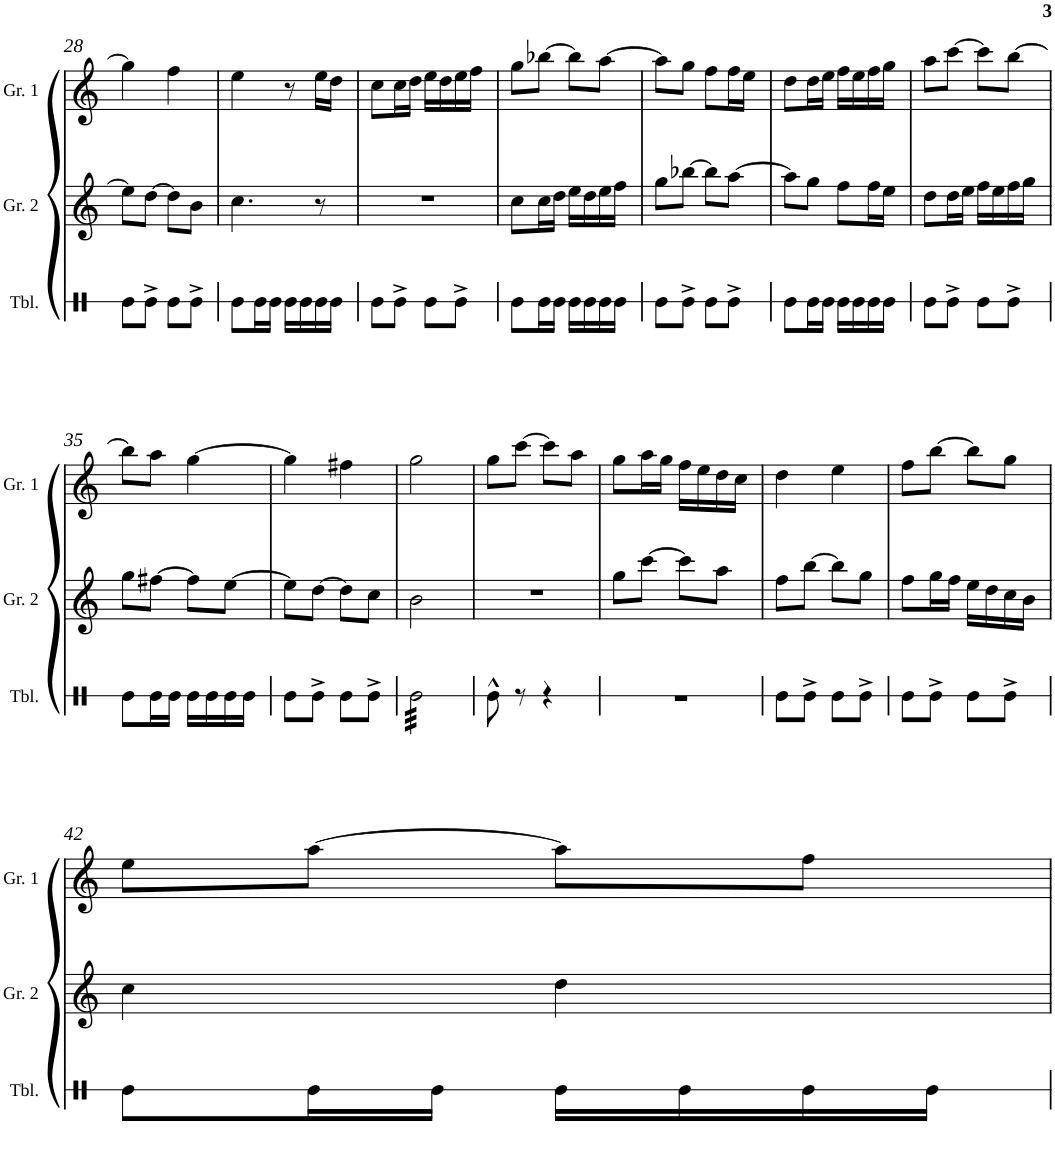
**kern	**kern	**kern
*part3	*part2	*part1
*staff3	*staff2	*staff1
*I"Timbal	*I"Gralla 2	*I"Gralla 1
*I'Tbl.	*I'Gr. 2	*I'Gr. 1
!!LO:PB:g=z
*clefX	*clefG2	*clefG2
*k[]	*k[]	*k[]
*M2/4	*M2/4	*M2/4
=28	=28	=28
8Re\L	8ee\L]	4gg\]
8Re^\J	[8dd\J	.
8Re\L	8dd\L]	4ff\
8Re^\J	8b\J	.
=29	=29	=29
8Re\L	4.cc\	4ee\
16Re\L	.	.
16Re\JJ	.	.
16Re\LL	.	8r
16Re\	.	.
16Re\	8r	16ee\LL
16Re\JJ	.	16dd\JJ
=30	=30	=30
8Re\L	2r	8cc\L
8Re^\J	.	16cc\L
.	.	16dd\JJ
8Re\L	.	16ee\LL
.	.	16dd\
8Re^\J	.	16ee\
.	.	16ff\JJ
=31	=31	=31
8Re\L	8cc\L	8gg\L
16Re\L	16cc\L	[8bb-X\J
16Re\JJ	16dd\JJ	.
16Re\LL	16ee\LL	8bb-\L]
16Re\	16dd\	.
16Re\	16ee\	[8aa\J
16Re\JJ	16ff\JJ	.
=32	=32	=32
8Re\L	8gg\L	8aa\L]
8Re^\J	[8bb-X\J	8gg\J
8Re\L	8bb-\L]	8ff\L
8Re^\J	[8aa\J	16ff\L
.	.	16ee\JJ
=33	=33	=33
8Re\L	8aa\L]	8dd\L
16Re\L	8gg\J	16dd\L
16Re\JJ	.	16ee\JJ
16Re\LL	8ff\L	16ff\LL
16Re\	.	16ee\
16Re\	16ff\L	16ff\
16Re\JJ	16ee\JJ	16gg\JJ
=34	=34	=34
8Re\L	8dd\L	8aa\L
8Re^\J	16dd\L	[8ccc\J
.	16ee\JJ	.
8Re\L	16ff\LL	8ccc\L]
.	16ee\	.
8Re^\J	16ff\	[8bb\J
.	16gg\JJ	.
!!LO:LB:g=z
=35	=35	=35
8Re\L	8gg\L	8bb\L]
16Re\L	[8ff#X\J	8aa\J
16Re\JJ	.	.
16Re\LL	8ff#\L]	[4gg\
16Re\	.	.
16Re\	[8ee\J	.
16Re\JJ	.	.
=36	=36	=36
8Re\L	8ee\L]	4gg\]
8Re^\J	[8dd\J	.
8Re\L	8dd\L]	4ff#X\
8Re^\J	8cc\J	.
=37	=37	=37
*tremolo	*	*
32Re\LLL	2b\	2gg\
32Re\	.	.
32Re\	.	.
32Re\	.	.
32Re\	.	.
32Re\	.	.
32Re\	.	.
32Re\	.	.
32Re\	.	.
32Re\	.	.
32Re\	.	.
32Re\	.	.
32Re\	.	.
32Re\	.	.
32Re\	.	.
32Re\JJJ	.	.
*Xtremolo	*	*
=38	=38	=38
8Re^^\	2r	8gg\L
8r	.	[8ccc\J
4r	.	8ccc\L]
.	.	8aa\J
=39	=39	=39
2r	8gg\L	8gg\L
.	[8ccc\J	16aa\L
.	.	16gg\JJ
.	8ccc\L]	16ff\LL
.	.	16ee\
.	8aa\J	16dd\
.	.	16cc\JJ
=40	=40	=40
8Re\L	8ff\L	4dd\
8Re^\J	[8bb\J	.
8Re\L	8bb\L]	4ee\
8Re^\J	8gg\J	.
=41	=41	=41
8Re\L	8ff\L	8ff\L
8Re^\J	16gg\L	[8bb\J
.	16ff\JJ	.
8Re\L	16ee\LL	8bb\L]
.	16dd\	.
8Re^\J	16cc\	8gg\J
.	16b\JJ	.
!!LO:LB:g=z
=42	=42	=42
8Re\L	4cc\	8ee\L
16Re\L	.	[8aa\J
16Re\JJ	.	.
16Re\LL	4dd\	8aa\L]
16Re\	.	.
16Re\	.	8ff\J
16Re\JJ	.	.
=	=	=
*-	*-	*-
